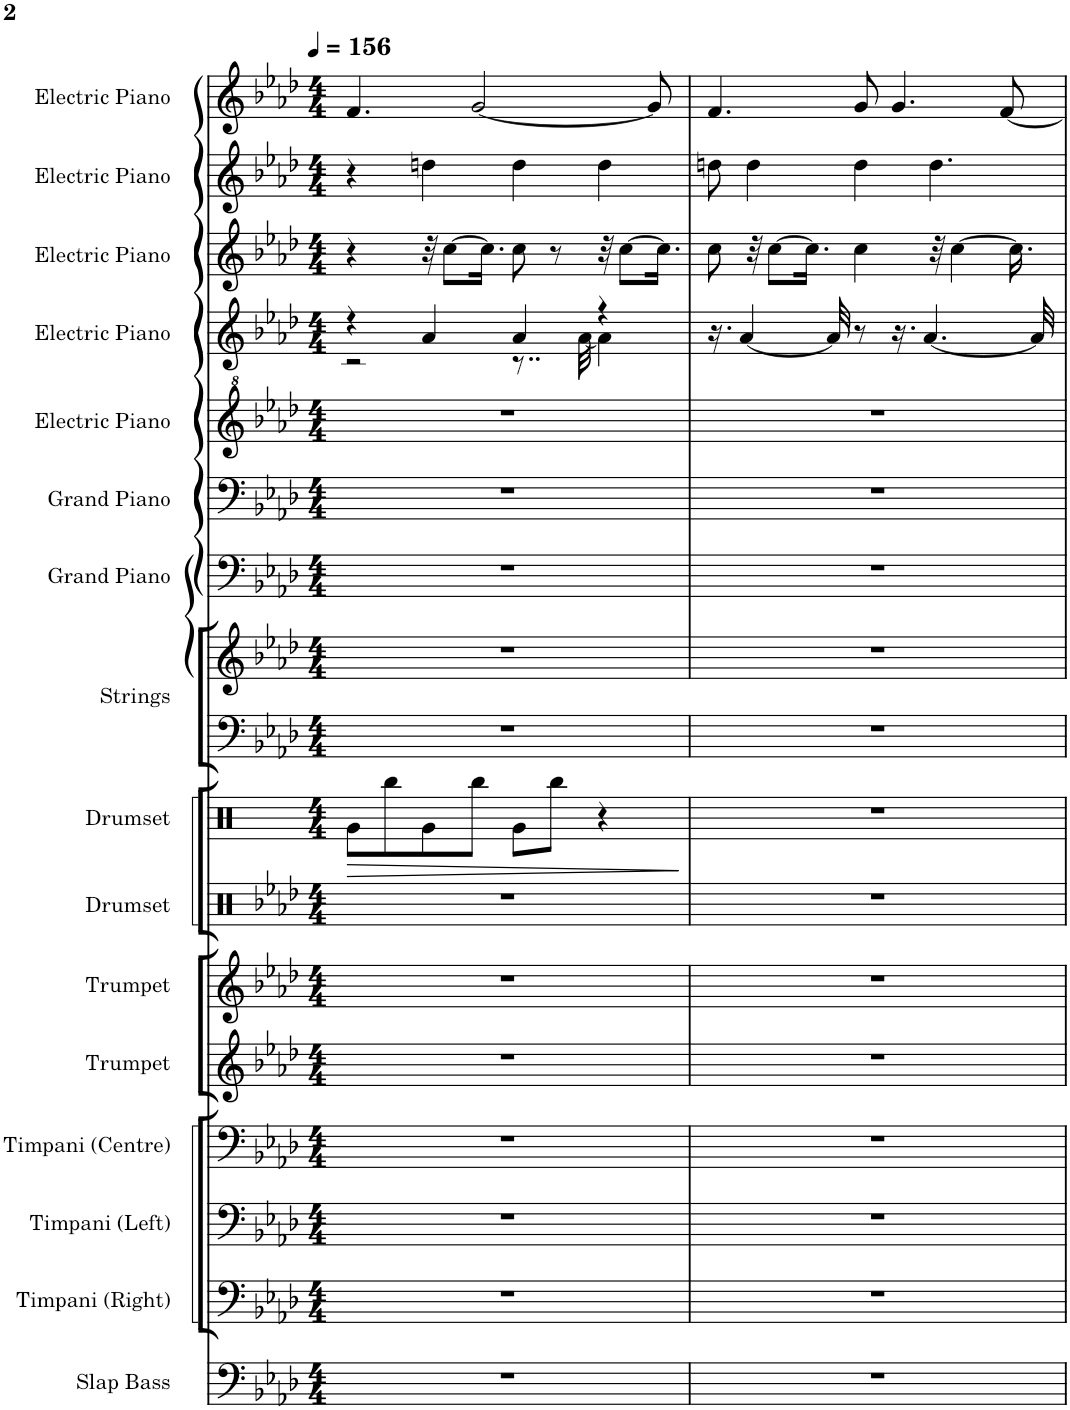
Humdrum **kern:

**kern	**kern	**kern	**kern	**kern	**kern	**kern	**kern	**dynam	**kern	**kern	**kern	**kern	**kern	**kern	**kern	**kern	**kern
*part16	*part15	*part14	*part13	*part12	*part11	*part10	*part9	*part9	*part8	*part8	*part7	*part6	*part5	*part4	*part3	*part2	*part1
*staff17	*staff16	*staff15	*staff14	*staff13	*staff12	*staff11	*staff10	*staff10	*staff9	*staff8	*staff7	*staff6	*staff5	*staff4	*staff3	*staff2	*staff1
*I"Slap Bass	*I"Timpani (Right)	*I"Timpani (Left)	*I"Timpani (Centre)	*I"Trumpet	*I"Trumpet	*I"Drumset	*I"Drumset	*	*I"Strings	*	*I"Grand Piano	*I"Grand Piano	*I"Electric Piano	*I"Electric Piano	*I"Electric Piano	*I"Electric Piano	*I"Electric Piano
*I'Slap B.	*I'Timp.(R)	*I'Timp.(L)	*I'Timp.(C)	*I'Tpt.	*I'Tpt.	*I'D. Set	*I'D. Set	*	*I'St.	*	*I'Pno.	*I'Pno.	*I'El. Pno.	*I'El. Pno.	*I'El. Pno.	*I'El. Pno.	*I'El. Pno.
*clefF4	*clefF4	*clefF4	*clefF4	*clefG2	*clefG2	*clefX	*clefX	*	*clefF4	*clefG2	*clefF4	*clefF4	*clefG^2	*clefG2	*clefG2	*clefG2	*clefG2
*Trd7c12	*	*	*	*Trd7c12	*	*	*	*	*	*	*	*	*	*	*	*	*
*k[b-e-a-d-]	*k[b-e-a-d-]	*k[b-e-a-d-]	*k[b-e-a-d-]	*k[b-e-a-d-]	*k[b-e-a-d-]	*k[b-e-a-d-]	*k[b-e-a-d-]	*	*k[b-e-a-d-]	*k[b-e-a-d-]	*k[b-e-a-d-]	*k[b-e-a-d-]	*k[b-e-a-d-]	*k[b-e-a-d-]	*k[b-e-a-d-]	*k[b-e-a-d-]	*k[b-e-a-d-]
*M4/4	*M4/4	*M4/4	*M4/4	*M4/4	*M4/4	*M4/4	*M4/4	*	*M4/4	*M4/4	*M4/4	*M4/4	*M4/4	*M4/4	*M4/4	*M4/4	*M4/4
*MM156	*MM156	*MM156	*MM156	*MM156	*MM156	*MM156	*MM156	*	*MM156	*MM156	*MM156	*MM156	*MM156	*MM156	*MM156	*MM156	*MM156
=1	=1	=1	=1	=1	=1	=1	=1	=1	=1	=1	=1	=1	=1	=1	=1	=1	=1
!	!	!	!	!	!	!	!	!LO:HP:b	!	!	!	!	!	!	!	!	!
*	*	*	*	*	*	*	*	*	*	*	*	*	*	*^	*	*	*
1r	1r	1r	1r	1r	1r	1r	8g\L	>	1r	1r	1r	1r	1r	4r	2r	4r	4r	4.f/
.	.	.	.	.	.	.	8bbn\	.	.	.	.	.	.	.	.	.	.	.
.	.	.	.	.	.	.	8g\	.	.	.	.	.	.	4a-/	.	32r	4ddn\	.
.	.	.	.	.	.	.	.	.	.	.	.	.	.	.	.	[8cc\L	.	.
.	.	.	.	.	.	.	8bbn\J	.	.	.	.	.	.	.	.	.	.	[2g/
.	.	.	.	.	.	.	.	.	.	.	.	.	.	.	.	16.cc\Jk]	.	.
.	.	.	.	.	.	.	8g\L	.	.	.	.	.	.	4a-/	8..r	8cc\	4dd\	.
.	.	.	.	.	.	.	8bbn\J	.	.	.	.	.	.	.	.	8r	.	.
.	.	.	.	.	.	.	.	.	.	.	.	.	.	.	[32a-\	.	.	.
.	.	.	.	.	.	.	4r	.	.	.	.	.	.	4r	4a-\]	32r	4dd\	.
.	.	.	.	.	.	.	.	.	.	.	.	.	.	.	.	[8cc\L	.	.
.	.	.	.	.	.	.	.	.	.	.	.	.	.	.	.	.	.	8g/]
.	.	.	.	.	.	.	.	.	.	.	.	.	.	.	.	16.cc\Jk]	.	.
*	*	*	*	*	*	*	*	*	*	*	*	*	*	*v	*v	*	*	*
.	.	.	.	.	.	.	.	]	.	.	.	.	.	.	.	.	.
=2	=2	=2	=2	=2	=2	=2	=2	=2	=2	=2	=2	=2	=2	=2	=2	=2	=2
1r	1r	1r	1r	1r	1r	1r	1r	.	1r	1r	1r	1r	1r	16.r	8cc\	8ddn\	4.f/
.	.	.	.	.	.	.	.	.	.	.	.	.	.	[4a-/	.	.	.
.	.	.	.	.	.	.	.	.	.	.	.	.	.	.	32r	4dd\	.
.	.	.	.	.	.	.	.	.	.	.	.	.	.	.	[8cc\L	.	.
.	.	.	.	.	.	.	.	.	.	.	.	.	.	.	16.cc\Jk]	.	.
.	.	.	.	.	.	.	.	.	.	.	.	.	.	32a-/]	.	.	.
.	.	.	.	.	.	.	.	.	.	.	.	.	.	8r	4cc\	4dd\	8g/
.	.	.	.	.	.	.	.	.	.	.	.	.	.	16.r	.	.	4.g/
.	.	.	.	.	.	.	.	.	.	.	.	.	.	[4.a-/	.	.	.
.	.	.	.	.	.	.	.	.	.	.	.	.	.	.	32r	4.dd\	.
.	.	.	.	.	.	.	.	.	.	.	.	.	.	.	[4cc\	.	.
.	.	.	.	.	.	.	.	.	.	.	.	.	.	.	.	.	[8f/
.	.	.	.	.	.	.	.	.	.	.	.	.	.	.	16.cc\]	.	.
.	.	.	.	.	.	.	.	.	.	.	.	.	.	32a-/]	.	.	.
=	=	=	=	=	=	=	=	=	=	=	=	=	=	=	=	=	=
*-	*-	*-	*-	*-	*-	*-	*-	*-	*-	*-	*-	*-	*-	*-	*-	*-	*-
